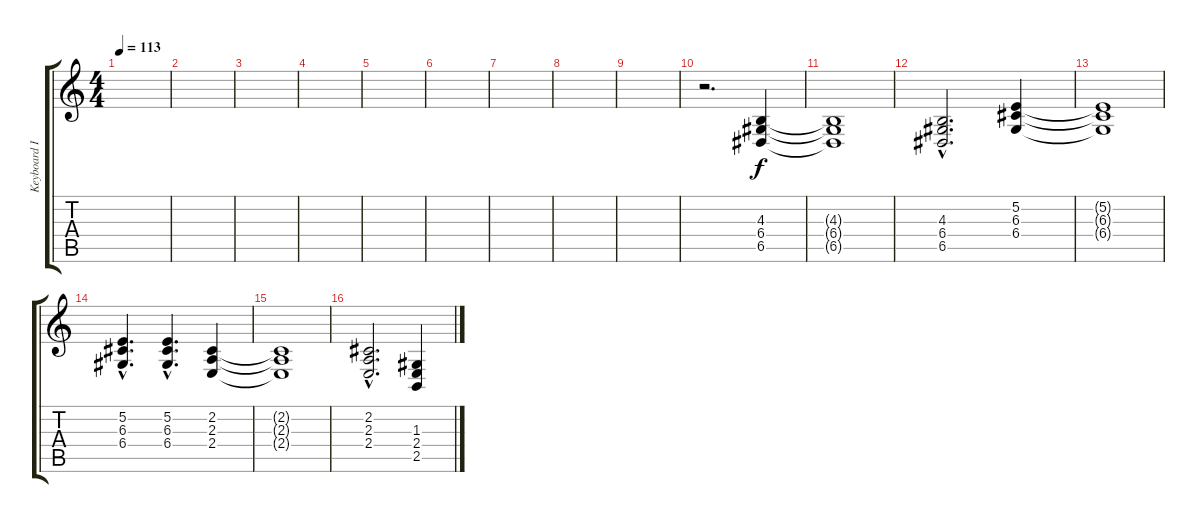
\track ("Keyboard II" "Keyboard I") {instrument stringensemble2}
\staff {score tabs}
\tuning (E4 B3 G3 D3 A2 E2) {hide}
\ts (4 4)
\tempo 113
\clef g2
\ks c
|
|
|
|
|
|
|
|
|
r.2{d} (4.3 6.4 6.5).4 |
(4.3{t} 6.4{t} 6.5{t}).1 |
(4.3{hac} 6.4{hac} 6.5{hac}).2{d} (5.2 6.3 6.4).4 |
(5.2{t} 6.3{t} 6.4{t}).1 |
(5.2{hac} 6.3{hac} 6.4{hac}).4{d} (5.2{hac} 6.3{hac} 6.4{hac}).4{d} (2.2 2.3 2.4).4 |
(2.2{t} 2.3{t} 2.4{t}).1 |
(2.2{hac} 2.3{hac} 2.4{hac}).2{d} (1.3 2.4 2.5).4
